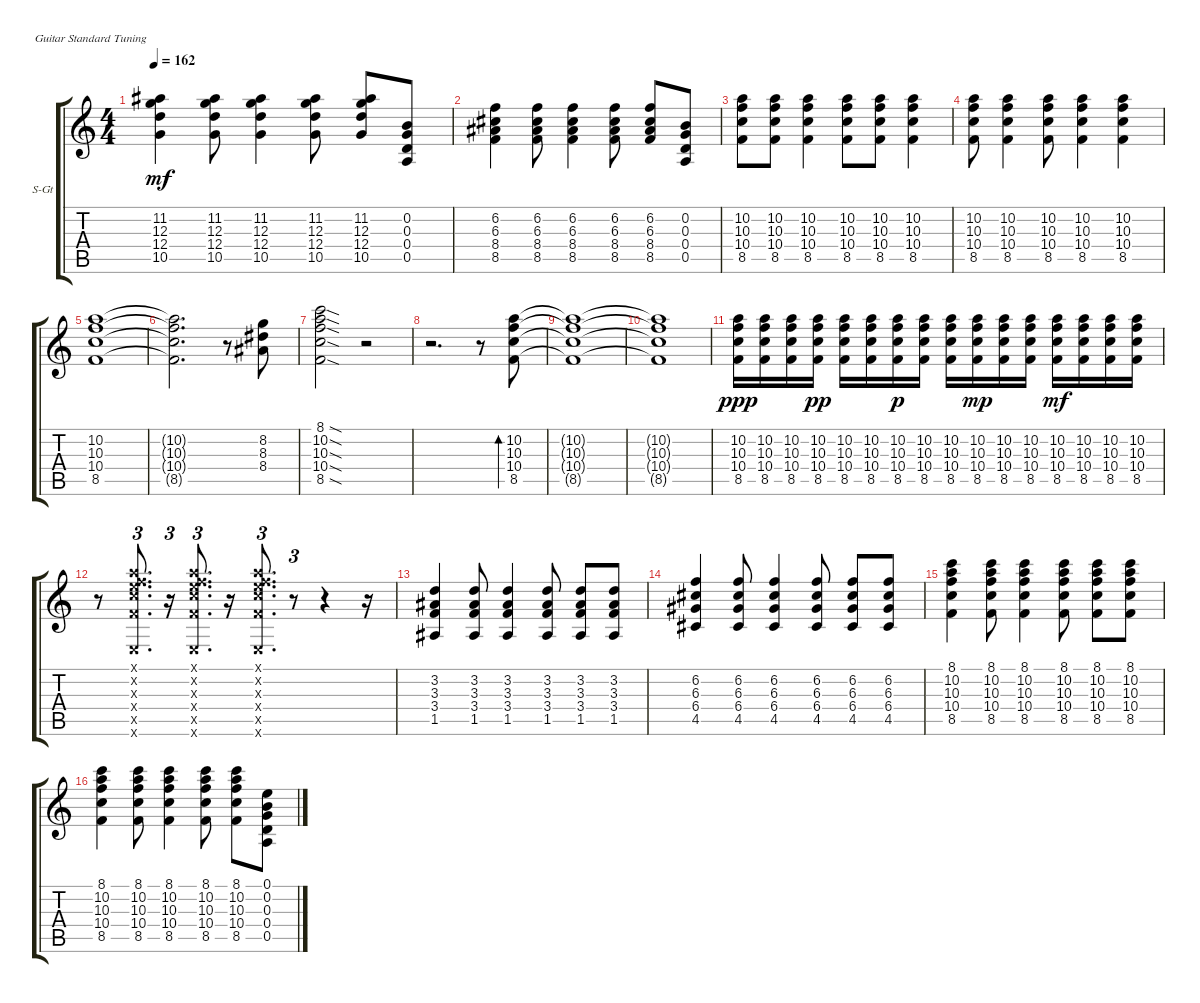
\defaultSystemsLayout 4
\bracketExtendMode groupsimilarinstruments
\firstSystemTrackNameOrientation horizontal
\otherSystemsTrackNameOrientation horizontal
\track ("Steel Guitar" "S-Gt") {instrument acousticguitarsteel}
\staff {score tabs}
\tuning (E4 B3 G3 D3 A2 E2)
\ts (4 4)
\tempo 162
\clef g2
\ks c
(12.4 12.3 11.2 10.5).4{dy mf} (11.2 12.3 12.4 10.5).8 (11.2 12.3 12.4 10.5).4 (11.2 12.3 12.4 10.5).8 (11.2 12.3 12.4 10.5).8 (0.4 0.3 0.2 0.5).8 |
(8.4 6.3 6.2 8.5).4 (6.2 6.3 8.4 8.5).8 (6.2 6.3 8.4 8.5).4 (6.2 6.3 8.4 8.5).8 (6.2 6.3 8.4 8.5).8 (0.4 0.3 0.2 0.5).8 |
(10.4 10.3 10.2 8.5).8 (10.2 10.3 10.4 8.5).8 (10.2 10.3 10.4 8.5).4 (10.2 10.3 10.4 8.5).8 (10.2 10.3 10.4 8.5).8 (10.4 10.3 10.2 8.5).4 |
(8.5 10.4 10.3 10.2).8 (8.5 10.4 10.3 10.2).4 (8.5 10.4 10.3 10.2).8 (8.5 10.4 10.3 10.2).4 (8.5 10.4 10.3 10.2).4 |
(8.5 10.4 10.3 10.2).1 |
(8.5{t} 10.4{t} 10.3{t} 10.2{t}).2{d} r.8 (8.4 8.3 8.2).8 |
(8.5{sod} 10.4{sod} 10.3{sod} 10.2{sod} 8.1{sod}).2 r.2 |
r.2{d} r.8 (8.5 10.4 10.3 10.2).8{bd 240} |
(8.5{t} 10.4{t} 10.3{t} 10.2{t}).1 |
(8.5{t} 10.4{t} 10.3{t} 10.2{t}).1 |
(8.5 10.4 10.3 10.2).16{dy ppp} (8.5 10.4 10.2 10.3).16 (8.5 10.4 10.3 10.2).16 (8.5 10.4 10.3 10.2).16{dy pp} (8.5 10.4 10.3 10.2).16 (8.5 10.4 10.3 10.2).16 (8.5 10.4 10.3 10.2).16{dy p} (8.5 10.4 10.3 10.2).16 (8.5 10.4 10.3 10.2).16 (8.5 10.4 10.3 10.2).16{dy mp} (8.5 10.4 10.3 10.2).16 (8.5 10.4 10.3 10.2).16 (8.5 10.4 10.3 10.2).16{dy mf} (8.5 10.4 10.3 10.2).16 (8.5 10.4 10.3 10.2).16 (8.5 10.4 10.3 10.2).16 |
r.8 (8.5{x} 10.4{x} 10.3{x} 10.2{x} 0.6{x} 0.1{x}).8{d tu (3 2)} r.16{tu (3 2)} (8.5{x} 10.2{x} 10.3{x} 10.4{x} 0.6{x} 0.1{x}).8{d tu (3 2)} r.16 (8.5{x} 10.4{x} 10.3{x} 10.2{x} 0.1{x} 0.6{x}).8{d tu (3 2)} r.8{tu (3 2)} r.4 r.16 |
(3.4 3.3 1.5 3.2).4 (3.3 3.4 3.2 1.5).8 (3.3 3.4 3.2 1.5).4 (3.3 3.4 3.2 1.5).8 (3.3 3.4 3.2 1.5).8 (3.3 3.4 3.2 1.5).8 |
(6.4 6.3 4.5 6.2).4 (6.3 6.4 6.2 4.5).8 (6.3 6.4 6.2 4.5).4 (6.3 6.4 6.2 4.5).8 (6.3 6.4 6.2 4.5).8 (6.3 6.4 6.2 4.5).8 |
(10.4 10.3 10.2 8.5 8.1).4 (10.2 10.3 10.4 8.5 8.1).8 (10.2 10.3 10.4 8.5 8.1).4 (10.2 10.3 10.4 8.5 8.1).8 (10.2 10.3 10.4 8.5 8.1).8 (10.3 10.2 10.4 8.5 8.1).8 |
(10.4 10.3 10.2 8.5 8.1).4 (10.2 10.3 10.4 8.5 8.1).8 (10.2 10.3 10.4 8.5 8.1).4 (10.2 10.3 10.4 8.5 8.1).8 (10.2 10.3 10.4 8.5 8.1).8 (0.3 0.2 0.4 0.5 0.1).8
